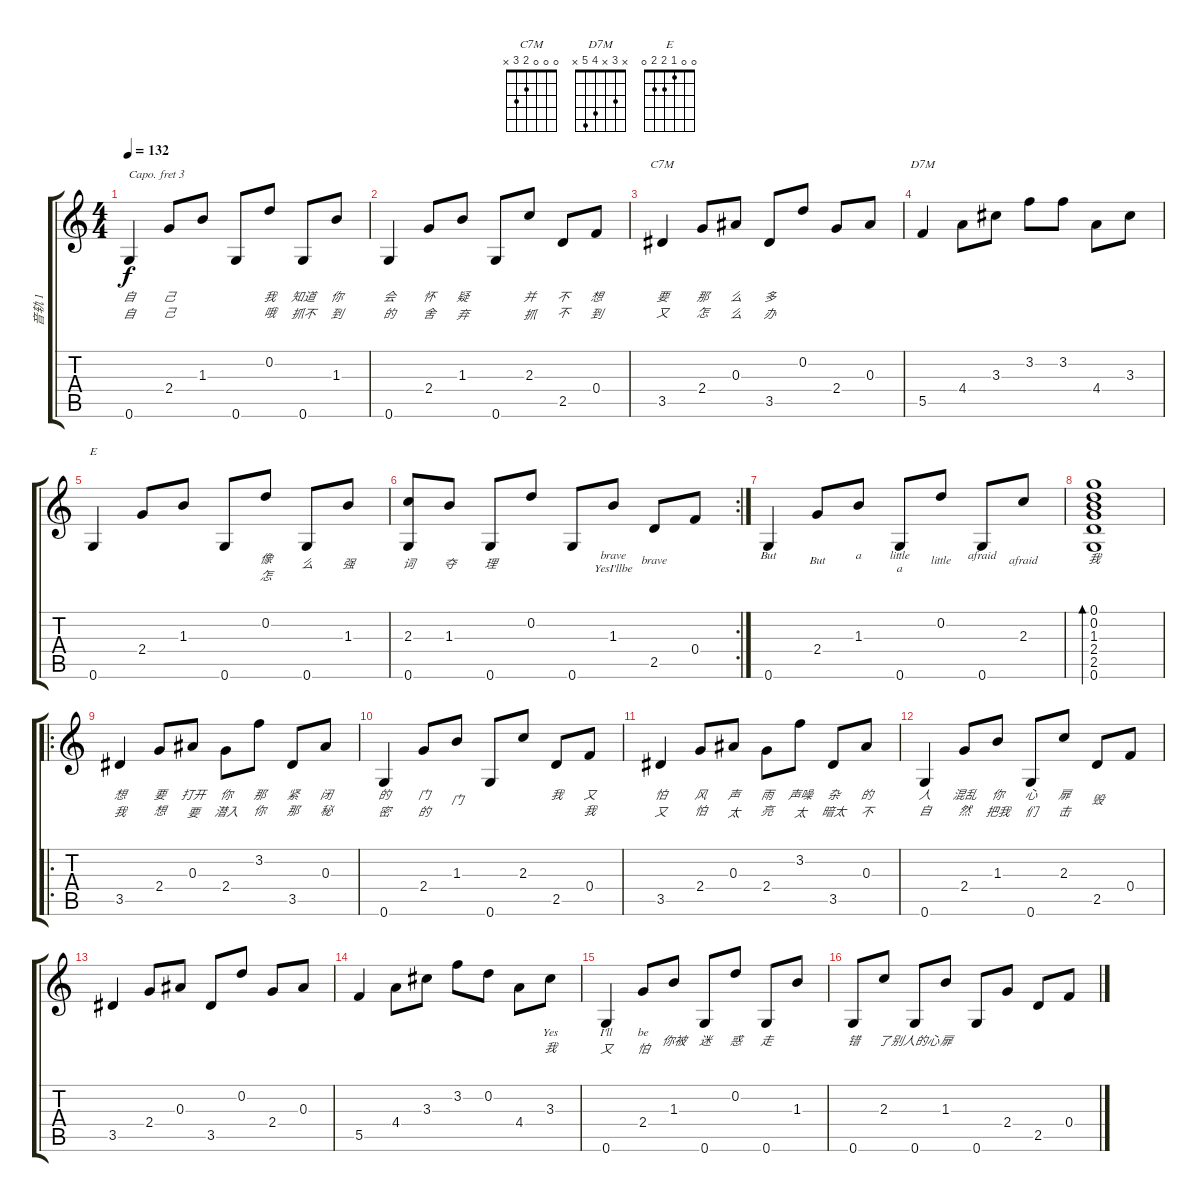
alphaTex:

\track ("音轨 1" "音轨 1") {instrument acousticguitarsteel}
\staff {score tabs}
\capo 3
\tuning (E4 B3 G3 D3 A2 E2) {hide}
\chord ("C7M" 0 0 0 2 3 x)
\chord ("D7M" x 3 x 4 5 x)
\chord ("E" 0 0 1 2 2 0)
\ts (4 4)
\tempo 132
\clef g2
\ks c
0.6.4{lyrics (0 "自") lyrics (1 "自") lyrics (2 "") lyrics (3 "") lyrics (4 "") dy f} 2.4.8{lyrics (0 "己") lyrics (1 "己") lyrics (2 "") lyrics (3 "") lyrics (4 "")} 1.3.8{lyrics (0 "") lyrics (1 "") lyrics (2 "") lyrics (3 "") lyrics (4 "")} 0.6.8{lyrics (0 "") lyrics (1 "") lyrics (2 "") lyrics (3 "") lyrics (4 "")} 0.2.8{lyrics (0 "我") lyrics (1 "哦") lyrics (2 "") lyrics (3 "") lyrics (4 "")} 0.6.8{lyrics (0 "知道") lyrics (1 "抓不") lyrics (2 "") lyrics (3 "") lyrics (4 "")} 1.3.8{lyrics (0 "你") lyrics (1 "到") lyrics (2 "") lyrics (3 "") lyrics (4 "")} |
0.6.4{lyrics (0 "会") lyrics (1 "的") lyrics (2 "") lyrics (3 "") lyrics (4 "")} 2.4.8{lyrics (0 "怀") lyrics (1 "舍") lyrics (2 "") lyrics (3 "") lyrics (4 "")} 1.3.8{lyrics (0 "疑") lyrics (1 "弃") lyrics (2 "") lyrics (3 "") lyrics (4 "")} 0.6.8{lyrics (0 "") lyrics (1 "") lyrics (2 "") lyrics (3 "") lyrics (4 "")} 2.3.8{lyrics (0 "并") lyrics (1 "抓") lyrics (2 "") lyrics (3 "") lyrics (4 "")} 2.5.8{lyrics (0 "不") lyrics (1 "不") lyrics (2 "") lyrics (3 "") lyrics (4 "")} 0.4.8{lyrics (0 "想") lyrics (1 "到") lyrics (2 "") lyrics (3 "") lyrics (4 "")} |
3.5.4{ch "C7M" lyrics (0 "要") lyrics (1 "又") lyrics (2 "") lyrics (3 "") lyrics (4 "")} 2.4.8{lyrics (0 "那") lyrics (1 "怎") lyrics (2 "") lyrics (3 "") lyrics (4 "")} 0.3.8{lyrics (0 "么") lyrics (1 "么") lyrics (2 "") lyrics (3 "") lyrics (4 "")} 3.5.8{lyrics (0 "多") lyrics (1 "办") lyrics (2 "") lyrics (3 "") lyrics (4 "")} 0.2.8{lyrics (0 "") lyrics (1 "") lyrics (2 "") lyrics (3 "") lyrics (4 "")} 2.4.8{lyrics (0 "") lyrics (1 "") lyrics (2 "") lyrics (3 "") lyrics (4 "")} 0.3.8{lyrics (0 "") lyrics (1 "") lyrics (2 "") lyrics (3 "") lyrics (4 "")} |
5.5.4{ch "D7M" lyrics (0 "") lyrics (1 "") lyrics (2 "") lyrics (3 "") lyrics (4 "")} 4.4.8{lyrics (0 "") lyrics (1 "") lyrics (2 "") lyrics (3 "") lyrics (4 "")} 3.3.8{lyrics (0 "") lyrics (1 "") lyrics (2 "") lyrics (3 "") lyrics (4 "")} 3.2.8{lyrics (0 "") lyrics (1 "") lyrics (2 "") lyrics (3 "") lyrics (4 "")} 3.2.8{lyrics (0 "") lyrics (1 "") lyrics (2 "") lyrics (3 "") lyrics (4 "")} 4.4.8{lyrics (0 "") lyrics (1 "") lyrics (2 "") lyrics (3 "") lyrics (4 "")} 3.3.8{lyrics (0 "") lyrics (1 "") lyrics (2 "") lyrics (3 "") lyrics (4 "")} |
0.6.4{ch "E" lyrics (0 "") lyrics (1 "") lyrics (2 "") lyrics (3 "") lyrics (4 "")} 2.4.8{lyrics (0 "") lyrics (1 "") lyrics (2 "") lyrics (3 "") lyrics (4 "")} 1.3.8{lyrics (0 "") lyrics (1 "") lyrics (2 "") lyrics (3 "") lyrics (4 "")} 0.6.8{lyrics (0 "") lyrics (1 "") lyrics (2 "") lyrics (3 "") lyrics (4 "")} 0.2.8{lyrics (0 "像") lyrics (1 "怎") lyrics (2 "") lyrics (3 "") lyrics (4 "")} 0.6.8{lyrics (0 "") lyrics (1 "么") lyrics (2 "") lyrics (3 "") lyrics (4 "")} 1.3.8{lyrics (0 "") lyrics (1 "强") lyrics (2 "") lyrics (3 "") lyrics (4 "")} |
\rc 2
(2.3 0.6).8{lyrics (0 "") lyrics (1 "词") lyrics (2 "") lyrics (3 "") lyrics (4 "")} 1.3.8{lyrics (0 "") lyrics (1 "夺") lyrics (2 "") lyrics (3 "") lyrics (4 "")} 0.6.8{lyrics (0 "") lyrics (1 "理") lyrics (2 "") lyrics (3 "") lyrics (4 "")} 0.2.8{lyrics (0 "") lyrics (1 "") lyrics (2 "") lyrics (3 "") lyrics (4 "")} 0.6.8{lyrics (0 "") lyrics (1 "") lyrics (2 "") lyrics (3 "") lyrics (4 "")} 1.3.8{lyrics (0 "brave") lyrics (1 "YesI'llbe") lyrics (2 "") lyrics (3 "") lyrics (4 "")} 2.5.8{lyrics (0 "") lyrics (1 "brave") lyrics (2 "") lyrics (3 "") lyrics (4 "")} 0.4.8{lyrics (0 "") lyrics (1 "") lyrics (2 "") lyrics (3 "") lyrics (4 "")} |
0.6.4{lyrics (0 "But") lyrics (1 "") lyrics (2 "") lyrics (3 "") lyrics (4 "")} 2.4.8{lyrics (0 "") lyrics (1 "But") lyrics (2 "") lyrics (3 "") lyrics (4 "")} 1.3.8{lyrics (0 "a") lyrics (1 "") lyrics (2 "") lyrics (3 "") lyrics (4 "")} 0.6.8{lyrics (0 "little") lyrics (1 "a") lyrics (2 "") lyrics (3 "") lyrics (4 "")} 0.2.8{lyrics (0 "") lyrics (1 "little") lyrics (2 "") lyrics (3 "") lyrics (4 "")} 0.6.8{lyrics (0 "afraid") lyrics (1 "") lyrics (2 "") lyrics (3 "") lyrics (4 "")} 2.3.8{lyrics (0 "") lyrics (1 "afraid") lyrics (2 "") lyrics (3 "") lyrics (4 "")} |
(0.1 0.2 1.3 2.4 2.5 0.6).1{bd 480 lyrics (0 "我") lyrics (1 "") lyrics (2 "") lyrics (3 "") lyrics (4 "")} |
\ro
3.5.4{lyrics (0 "想") lyrics (1 "我") lyrics (2 "") lyrics (3 "") lyrics (4 "")} 2.4.8{lyrics (0 "要") lyrics (1 "想") lyrics (2 "") lyrics (3 "") lyrics (4 "")} 0.3.8{lyrics (0 "打开") lyrics (1 "要") lyrics (2 "") lyrics (3 "") lyrics (4 "")} 2.4.8{lyrics (0 "你") lyrics (1 "潜入") lyrics (2 "") lyrics (3 "") lyrics (4 "")} 3.2.8{lyrics (0 "那") lyrics (1 "你") lyrics (2 "") lyrics (3 "") lyrics (4 "")} 3.5.8{lyrics (0 "紧") lyrics (1 "那") lyrics (2 "") lyrics (3 "") lyrics (4 "")} 0.3.8{lyrics (0 "闭") lyrics (1 "秘") lyrics (2 "") lyrics (3 "") lyrics (4 "")} |
0.6.4{lyrics (0 "的") lyrics (1 "密") lyrics (2 "") lyrics (3 "") lyrics (4 "")} 2.4.8{lyrics (0 "门") lyrics (1 "的") lyrics (2 "") lyrics (3 "") lyrics (4 "")} 1.3.8{lyrics (0 "") lyrics (1 "门") lyrics (2 "") lyrics (3 "") lyrics (4 "")} 0.6.8{lyrics (0 "") lyrics (1 "") lyrics (2 "") lyrics (3 "") lyrics (4 "")} 2.3.8{lyrics (0 "") lyrics (1 "") lyrics (2 "") lyrics (3 "") lyrics (4 "")} 2.5.8{lyrics (0 "我") lyrics (1 "") lyrics (2 "") lyrics (3 "") lyrics (4 "")} 0.4.8{lyrics (0 "又") lyrics (1 "我") lyrics (2 "") lyrics (3 "") lyrics (4 "")} |
3.5.4{lyrics (0 "怕") lyrics (1 "又") lyrics (2 "") lyrics (3 "") lyrics (4 "")} 2.4.8{lyrics (0 "风") lyrics (1 "怕") lyrics (2 "") lyrics (3 "") lyrics (4 "")} 0.3.8{lyrics (0 "声") lyrics (1 "太") lyrics (2 "") lyrics (3 "") lyrics (4 "")} 2.4.8{lyrics (0 "雨") lyrics (1 "亮") lyrics (2 "") lyrics (3 "") lyrics (4 "")} 3.2.8{lyrics (0 "声噪") lyrics (1 "太") lyrics (2 "") lyrics (3 "") lyrics (4 "")} 3.5.8{lyrics (0 "杂") lyrics (1 "暗太") lyrics (2 "") lyrics (3 "") lyrics (4 "")} 0.3.8{lyrics (0 "的") lyrics (1 "不") lyrics (2 "") lyrics (3 "") lyrics (4 "")} |
0.6.4{lyrics (0 "人") lyrics (1 "自") lyrics (2 "") lyrics (3 "") lyrics (4 "")} 2.4.8{lyrics (0 "混乱") lyrics (1 "然") lyrics (2 "") lyrics (3 "") lyrics (4 "")} 1.3.8{lyrics (0 "你") lyrics (1 "把我") lyrics (2 "") lyrics (3 "") lyrics (4 "")} 0.6.8{lyrics (0 "心") lyrics (1 "们") lyrics (2 "") lyrics (3 "") lyrics (4 "")} 2.3.8{lyrics (0 "扉") lyrics (1 "击") lyrics (2 "") lyrics (3 "") lyrics (4 "")} 2.5.8{lyrics (0 "") lyrics (1 "毁") lyrics (2 "") lyrics (3 "") lyrics (4 "")} 0.4.8{lyrics (0 "") lyrics (1 "") lyrics (2 "") lyrics (3 "") lyrics (4 "")} |
3.5.4{lyrics (0 "") lyrics (1 "") lyrics (2 "") lyrics (3 "") lyrics (4 "")} 2.4.8{lyrics (0 "") lyrics (1 "") lyrics (2 "") lyrics (3 "") lyrics (4 "")} 0.3.8{lyrics (0 "") lyrics (1 "") lyrics (2 "") lyrics (3 "") lyrics (4 "")} 3.5.8{lyrics (0 "") lyrics (1 "") lyrics (2 "") lyrics (3 "") lyrics (4 "")} 0.2.8{lyrics (0 "") lyrics (1 "") lyrics (2 "") lyrics (3 "") lyrics (4 "")} 2.4.8{lyrics (0 "") lyrics (1 "") lyrics (2 "") lyrics (3 "") lyrics (4 "")} 0.3.8{lyrics (0 "") lyrics (1 "") lyrics (2 "") lyrics (3 "") lyrics (4 "")} |
5.5.4{lyrics (0 "") lyrics (1 "") lyrics (2 "") lyrics (3 "") lyrics (4 "")} 4.4.8{lyrics (0 "") lyrics (1 "") lyrics (2 "") lyrics (3 "") lyrics (4 "")} 3.3.8{lyrics (0 "") lyrics (1 "") lyrics (2 "") lyrics (3 "") lyrics (4 "")} 3.2.8{lyrics (0 "") lyrics (1 "") lyrics (2 "") lyrics (3 "") lyrics (4 "")} 0.2.8{lyrics (0 "") lyrics (1 "") lyrics (2 "") lyrics (3 "") lyrics (4 "")} 4.4.8{lyrics (0 "") lyrics (1 "") lyrics (2 "") lyrics (3 "") lyrics (4 "")} 3.3.8{lyrics (0 "Yes") lyrics (1 "我") lyrics (2 "") lyrics (3 "") lyrics (4 "")} |
0.6.4{lyrics (0 "I'll") lyrics (1 "又") lyrics (2 "") lyrics (3 "") lyrics (4 "")} 2.4.8{lyrics (0 "be") lyrics (1 "怕") lyrics (2 "") lyrics (3 "") lyrics (4 "")} 1.3.8{lyrics (0 "") lyrics (1 "你被") lyrics (2 "") lyrics (3 "") lyrics (4 "")} 0.6.8{lyrics (0 "") lyrics (1 "迷") lyrics (2 "") lyrics (3 "") lyrics (4 "")} 0.2.8{lyrics (0 "") lyrics (1 "惑") lyrics (2 "") lyrics (3 "") lyrics (4 "")} 0.6.8{lyrics (0 "") lyrics (1 "走") lyrics (2 "") lyrics (3 "") lyrics (4 "")} 1.3.8{lyrics (0 "") lyrics (1 "") lyrics (2 "") lyrics (3 "") lyrics (4 "")} |
0.6.8{lyrics (0 "") lyrics (1 "错") lyrics (2 "") lyrics (3 "") lyrics (4 "")} 2.3.8{lyrics (0 "") lyrics (1 "了") lyrics (2 "") lyrics (3 "") lyrics (4 "")} 0.6.8{lyrics (0 "") lyrics (1 "别人的心") lyrics (2 "") lyrics (3 "") lyrics (4 "")} 1.3.8{lyrics (0 "") lyrics (1 "扉") lyrics (2 "") lyrics (3 "") lyrics (4 "")} 0.6.8{lyrics (0 "") lyrics (1 "") lyrics (2 "") lyrics (3 "") lyrics (4 "")} 2.4.8{lyrics (0 "") lyrics (1 "") lyrics (2 "") lyrics (3 "") lyrics (4 "")} 2.5.8{lyrics (0 "") lyrics (1 "") lyrics (2 "") lyrics (3 "") lyrics (4 "")} 0.4.8{lyrics (0 "") lyrics (1 "") lyrics (2 "") lyrics (3 "") lyrics (4 "")}
